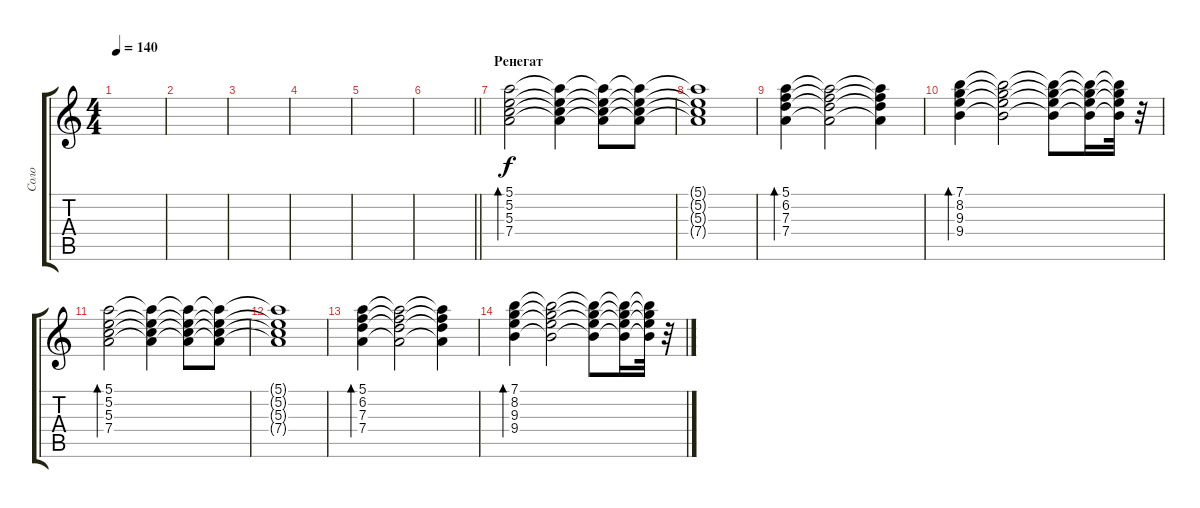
\track ("Соло" "Соло") {instrument overdrivenguitar}
\staff {score tabs}
\tuning (E4 B3 G3 D3 A2 E2) {hide}
\ts (4 4)
\tempo 140
\clef g2
\ks c
|
|
|
|
|
\barLineRight lightlight
|
\section ("" "Ренегат")
(5.1 5.2 5.3 7.4).2{bd 120 dy f volume 5} (5.1{t} 5.2{t} 5.3{t} 7.4{t}).4 (5.1{t} 5.2{t} 5.3{t} 7.4{t}).8 (5.1{t} 5.2{t} 5.3{t} 7.4{t}).8 |
(5.1{t} 5.2{t} 5.3{t} 7.4{t}).1 |
(5.1 6.2 7.3 7.4).4{bd 120 volume 13} (5.1{t} 6.2{t} 7.3{t} 7.4{t}).2{volume 8} (5.1{t} 6.2{t} 7.3{t} 7.4{t}).4 |
(7.1 8.2 9.3 9.4).4{bd 120 volume 13} (7.1{t} 8.2{t} 9.3{t} 9.4{t}).2{volume 8} (7.1{t} 8.2{t} 9.3{t} 9.4{t}).8 (7.1{t} 8.2{t} 9.3{t} 9.4{t}).16 (7.1{t} 8.2{t} 9.3{t} 9.4{t}).32 r.32{volume 13} |
(5.1 5.2 5.3 7.4).2{bd 120 volume 7} (5.1{t} 5.2{t} 5.3{t} 7.4{t}).4 (5.1{t} 5.2{t} 5.3{t} 7.4{t}).8 (5.1{t} 5.2{t} 5.3{t} 7.4{t}).8 |
(5.1{t} 5.2{t} 5.3{t} 7.4{t}).1 |
(5.1 6.2 7.3 7.4).4{bd 120 volume 13} (5.1{t} 6.2{t} 7.3{t} 7.4{t}).2{volume 8} (5.1{t} 6.2{t} 7.3{t} 7.4{t}).4 |
(7.1 8.2 9.3 9.4).4{bd 120 volume 13} (7.1{t} 8.2{t} 9.3{t} 9.4{t}).2{volume 8} (7.1{t} 8.2{t} 9.3{t} 9.4{t}).8 (7.1{t} 8.2{t} 9.3{t} 9.4{t}).16 (7.1{t} 8.2{t} 9.3{t} 9.4{t}).32 r.32{volume 13}
